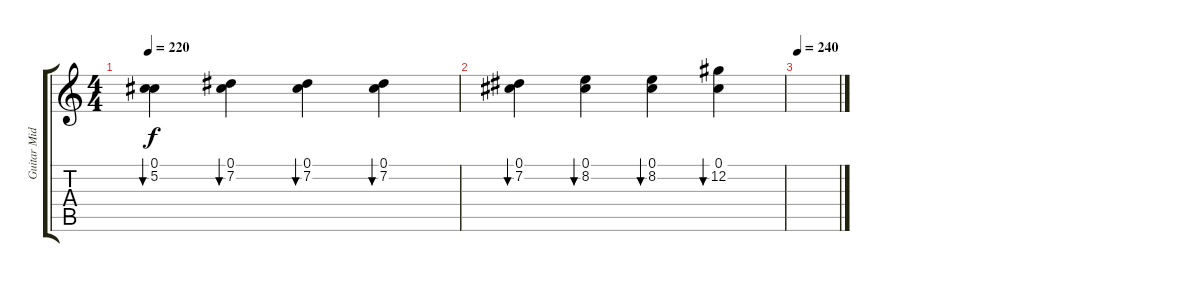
\track ("Guitar Mid" "Guitar Mid") {instrument distortionguitar}
\staff {score tabs}
\tuning (Db4 Ab3 E3 B2 Gb2 B1) {hide}
\ts (4 4)
\tempo 220
\clef g2
\ks c
(0.1 5.2).4{bu 480 dy f} (0.1 7.2).4{bu 480} (0.1 7.2).4{bu 480} (0.1 7.2).4{bu 480} |
(0.1 7.2).4{bu 480} (0.1 8.2).4{bu 480} (0.1 8.2).4{bu 480} (0.1 12.2).4{bu 480} |
\tempo 240
